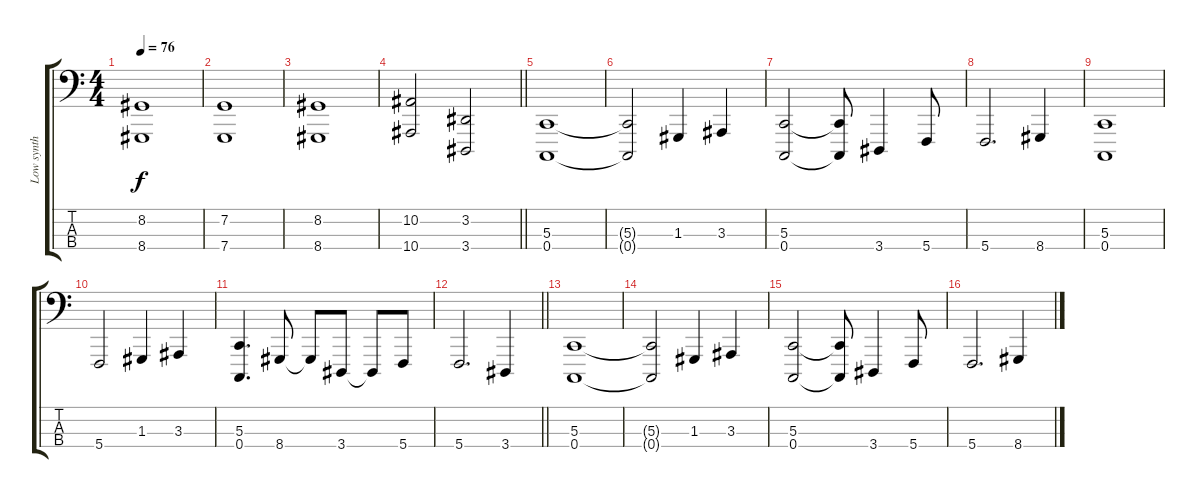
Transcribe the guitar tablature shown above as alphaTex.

\track ("Low synth" "Low synth") {instrument synthstrings1}
\staff {score tabs}
\tuning (F2 C2 G1 C1) {hide}
\ts (4 4)
\tempo 76
\clef f4
\ks c
(8.2 8.4).1{dy f} |
(7.2 7.4).1 |
(8.2 8.4).1 |
\barLineRight lightlight
(10.2 10.4).2 (3.2 3.4).2 |
(5.3 0.4).1 |
(5.3{t} 0.4{t}).2 1.3.4 3.3.4 |
(5.3 0.4).2 (5.3{t} 0.4{t}).8 3.4.4 5.4.8 |
5.4.2{d} 8.4.4 |
(5.3 0.4).1 |
5.4.2 1.3.4 3.3.4 |
(5.3 0.4).4{d} 8.4.8 8.4{t}.8 3.4.8 3.4{t}.8 5.4.8 |
\barLineRight lightlight
5.4.2{d} 3.4.4 |
(5.3 0.4).1 |
(5.3{t} 0.4{t}).2 1.3.4 3.3.4 |
(5.3 0.4).2 (5.3{t} 0.4{t}).8 3.4.4 5.4.8 |
5.4.2{d} 8.4.4
